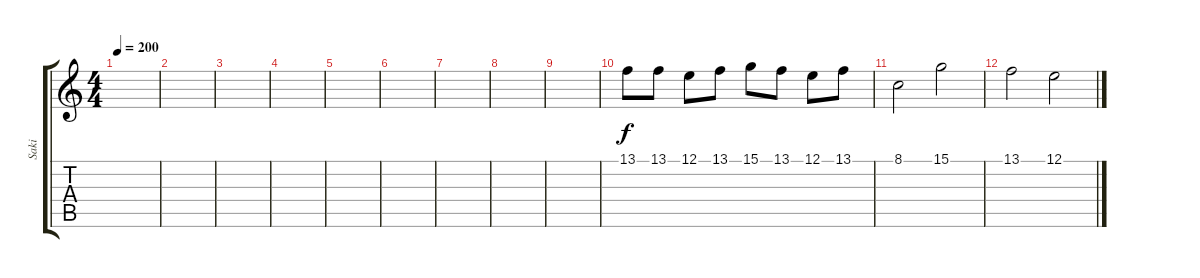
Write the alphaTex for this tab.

\track ("Saki       - Trumpet" "Saki      ") {instrument trumpet}
\staff {score tabs}
\tuning (E4 B3 G3 D3 A2 E2) {hide}
\ts (4 4)
\tempo 200
\clef g2
\ks c
|
|
|
|
|
|
|
|
|
13.1.8 13.1.8 12.1.8 13.1.8 15.1.8 13.1.8 12.1.8 13.1.8 |
8.1.2 15.1.2 |
13.1.2 12.1.2
